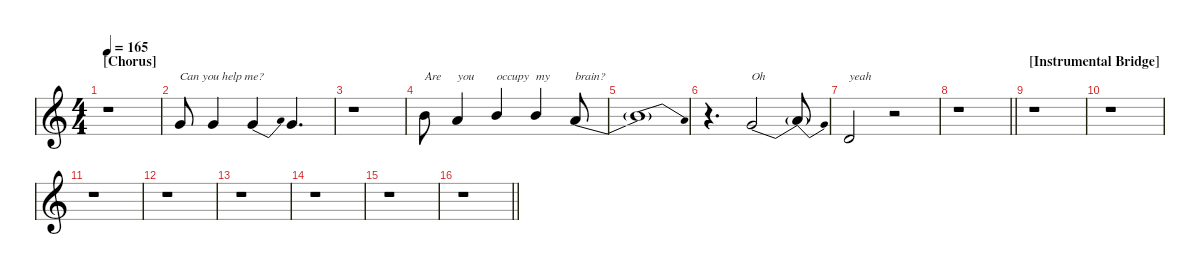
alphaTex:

\defaultSystemsLayout 4
\hideDynamics
\bracketExtendMode nobrackets
\singleTrackTrackNamePolicy hidden
\multiTrackTrackNamePolicy hidden
\firstSystemTrackNameMode fullname
\firstSystemTrackNameOrientation horizontal
\otherSystemsTrackNameOrientation horizontal
\track ("vox." "led.synth.") {instrument lead6voice}
\staff {score}
\tuning (E4 B3 G3 D3 A2 E2)
\ts (4 4)
\section ("" "[Chorus]")
\tempo 165
\clef g2
\ks c
r.1{dy f beam Down} |
12.3.8{txt "Can you help me?" beam Up} 12.3.4{beam Up} 12.3{be (bend 0 0 30 4)}.4{beam Up} 12.3.4{d beam Up} |
r.1{beam Down} |
12.2.8{txt "Are" beam Down} 14.3.4{txt "you" beam Up} 12.2.4{txt "occupy" beam Up} 12.2.4{txt "my" beam Up} 14.3{be (bend 0 0 60 4)}.8{txt "brain?" beam Up} |
14.3{be (release 0 4 60 0) t}.1{beam Down} |
r.4{d beam Down} 12.3{be (bend 0 0 60 4)}.2{txt "Oh" beam Up} 12.3{be (release 0 4 60 0) t}.8{beam Up} |
12.4.2{txt "yeah" beam Up} r.2{beam Up} |
\barLineRight lightlight
r.1{beam Down} |
\section ("" "[Instrumental Bridge]")
r.1{beam Down} |
r.1{beam Down} |
r.1{beam Down} |
r.1{beam Down} |
r.1{beam Down} |
r.1{beam Down} |
r.1{beam Down} |
\barLineRight lightlight
r.1{beam Down}
